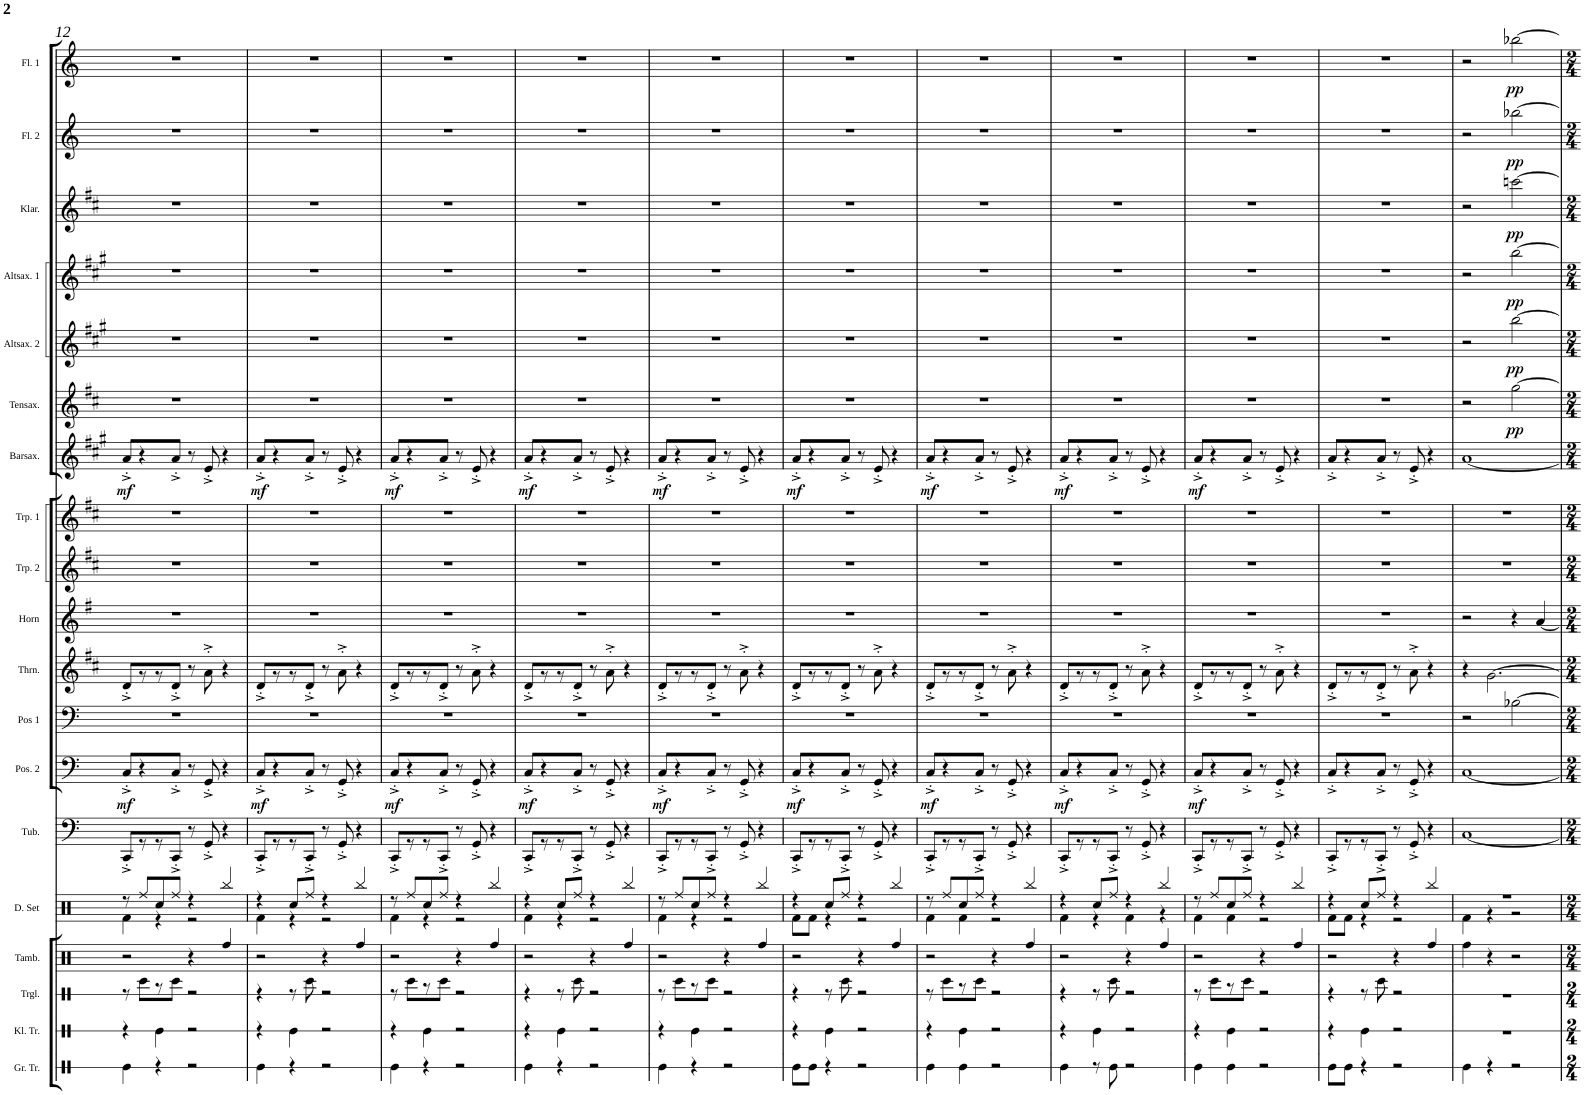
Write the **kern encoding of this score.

**kern	**kern	**kern	**kern	**kern	**kern	**kern	**dynam	**kern	**kern	**kern	**kern	**kern	**kern	**dynam	**kern	**dynam	**kern	**dynam	**kern	**dynam	**kern	**dynam	**kern	**dynam	**kern	**dynam
*part19	*part18	*part17	*part16	*part15	*part14	*part13	*part13	*part12	*part11	*part10	*part9	*part8	*part7	*part7	*part6	*part6	*part5	*part5	*part4	*part4	*part3	*part3	*part2	*part2	*part1	*part1
*staff19	*staff18	*staff17	*staff16	*staff15	*staff14	*staff13	*staff13	*staff12	*staff11	*staff10	*staff9	*staff8	*staff7	*staff7	*staff6	*staff6	*staff5	*staff5	*staff4	*staff4	*staff3	*staff3	*staff2	*staff2	*staff1	*staff1
*I"Große Trommel	*I"Kleine Trommel	*I"Triangel	*I"Tambourine	*I"Drumset	*I"Tuba	*I"Posaune 2	*	*I"Posaune 1	*I"Tenorhorn	*I"Horn	*I"Trompete 2	*I"Trompete 1	*I"Baritonsaxophon	*	*I"Tenorsaxophon	*	*I"Altsaxophon 2	*	*I"Altsaxophon 1	*	*I"Klarinette	*	*I"Flöte 2	*	*I"Flöte 1	*
*I'Gr. Tr.	*I'Kl. Tr.	*I'Trgl.	*I'Tamb.	*I'D. Set	*I'Tub.	*I'Pos. 2	*	*I'Pos 1	*I'Thrn.	*I'Horn	*I'Trp. 2	*I'Trp. 1	*I'Barsax.	*	*I'Tensax.	*	*I'Altsax. 2	*	*I'Altsax. 1	*	*I'Klar.	*	*I'Fl. 2	*	*I'Fl. 1	*
!!LO:PB:g=z
*clefX	*clefX	*clefX	*clefX	*clefX	*clefF4	*clefF4	*	*clefF4	*clefG2	*clefG2	*clefG2	*clefG2	*clefG2	*	*clefG2	*	*clefG2	*	*clefG2	*	*clefG2	*	*clefG2	*	*clefG2	*
*	*	*	*	*	*	*	*	*	*Trd8c14	*Trd4c7	*Trd1c2	*Trd1c2	*Trd12c21	*	*Trd8c14	*	*Trd5c9	*	*Trd5c9	*	*Trd1c2	*	*	*	*	*
*k[]	*k[]	*k[]	*k[]	*k[]	*k[]	*k[]	*	*k[]	*k[f#c#]	*k[f#]	*k[f#c#]	*k[f#c#]	*k[f#c#g#]	*	*k[f#c#]	*	*k[f#c#g#]	*	*k[f#c#g#]	*	*k[f#c#]	*	*k[]	*	*k[]	*
*M4/4	*M4/4	*M4/4	*M4/4	*M4/4	*M4/4	*M4/4	*	*M4/4	*M4/4	*M4/4	*M4/4	*M4/4	*M4/4	*	*M4/4	*	*M4/4	*	*M4/4	*	*M4/4	*	*M4/4	*	*M4/4	*
=12	=12	=12	=12	=12	=12	=12	=12	=12	=12	=12	=12	=12	=12	=12	=12	=12	=12	=12	=12	=12	=12	=12	=12	=12	=12	=12
*	*	*	*	*^	*	*	*	*	*	*	*	*	*	*	*	*	*	*	*	*	*	*	*	*	*	*
!	!	!	!	!	!	!	!	!LO:DY:b	!	!	!	!	!	!	!LO:DY:b	!	!	!	!	!	!	!	!	!	!	!	!
4Re\	4r	8r	2r	8r	4Rf\	8CC^<'</L	8C^<'</	mf	1r	8d^<'</L	1r	1r	1r	8a^<'</	mf	1r	.	1r	.	1r	.	1r	.	1r	.	1r	.
.	.	8R\L	.	8Rff/L	.	8r	4r	.	.	8r	.	.	.	4r	.	.	.	.	.	.	.	.	.	.	.	.	.
4r	4Re\	8r	.	8Rcc/	4r	8r	.	.	.	8r	.	.	.	.	.	.	.	.	.	.	.	.	.	.	.	.	.
.	.	8R\J	.	8Rff/J	.	8CC^<'</J	8C^<'</	.	.	8d^<'</J	.	.	.	8a^<'</	.	.	.	.	.	.	.	.	.	.	.	.	.
2r	2r	2r	4r	4r	2r	8r	8r	.	.	8r	.	.	.	8r	.	.	.	.	.	.	.	.	.	.	.	.	.
.	.	.	.	.	.	8GG^<'</	8GG^<'</	.	.	8a^>'>\	.	.	.	8e^<'</	.	.	.	.	.	.	.	.	.	.	.	.	.
.	.	.	4Rff/	4Rbb/	.	4r	4r	.	.	4r	.	.	.	4r	.	.	.	.	.	.	.	.	.	.	.	.	.
=13	=13	=13	=13	=13	=13	=13	=13	=13	=13	=13	=13	=13	=13	=13	=13	=13	=13	=13	=13	=13	=13	=13	=13	=13	=13	=13	=13
!	!	!	!	!	!	!	!	!LO:DY:b	!	!	!	!	!	!	!LO:DY:b	!	!	!	!	!	!	!	!	!	!	!	!
4Re\	4r	4r	2r	4r	4Rf\	8CC^<'</L	8C^<'</	mf	1r	8d^<'</L	1r	1r	1r	8a^<'</	mf	1r	.	1r	.	1r	.	1r	.	1r	.	1r	.
.	.	.	.	.	.	8r	4r	.	.	8r	.	.	.	4r	.	.	.	.	.	.	.	.	.	.	.	.	.
4r	4Re\	8r	.	8Rcc/L	4r	8r	.	.	.	8r	.	.	.	.	.	.	.	.	.	.	.	.	.	.	.	.	.
.	.	8R\	.	8Rff/J	.	8CC^<'</J	8C^<'</	.	.	8d^<'</J	.	.	.	8a^<'</	.	.	.	.	.	.	.	.	.	.	.	.	.
2r	2r	2r	4r	4r	2r	8r	8r	.	.	8r	.	.	.	8r	.	.	.	.	.	.	.	.	.	.	.	.	.
.	.	.	.	.	.	8GG^<'</	8GG^<'</	.	.	8a^>'>\	.	.	.	8e^<'</	.	.	.	.	.	.	.	.	.	.	.	.	.
.	.	.	4Rff/	4Rbb/	.	4r	4r	.	.	4r	.	.	.	4r	.	.	.	.	.	.	.	.	.	.	.	.	.
=14	=14	=14	=14	=14	=14	=14	=14	=14	=14	=14	=14	=14	=14	=14	=14	=14	=14	=14	=14	=14	=14	=14	=14	=14	=14	=14	=14
!	!	!	!	!	!	!	!	!LO:DY:b	!	!	!	!	!	!	!LO:DY:b	!	!	!	!	!	!	!	!	!	!	!	!
4Re\	4r	8r	2r	8r	4Rf\	8CC^<'</L	8C^<'</	mf	1r	8d^<'</L	1r	1r	1r	8a^<'</	mf	1r	.	1r	.	1r	.	1r	.	1r	.	1r	.
.	.	8R\L	.	8Rff/L	.	8r	4r	.	.	8r	.	.	.	4r	.	.	.	.	.	.	.	.	.	.	.	.	.
4r	4Re\	8r	.	8Rcc/	4r	8r	.	.	.	8r	.	.	.	.	.	.	.	.	.	.	.	.	.	.	.	.	.
.	.	8R\J	.	8Rff/J	.	8CC^<'</J	8C^<'</	.	.	8d^<'</J	.	.	.	8a^<'</	.	.	.	.	.	.	.	.	.	.	.	.	.
2r	2r	2r	4r	4r	2r	8r	8r	.	.	8r	.	.	.	8r	.	.	.	.	.	.	.	.	.	.	.	.	.
.	.	.	.	.	.	8GG^<'</	8GG^<'</	.	.	8a^>'>\	.	.	.	8e^<'</	.	.	.	.	.	.	.	.	.	.	.	.	.
.	.	.	4Rff/	4Rbb/	.	4r	4r	.	.	4r	.	.	.	4r	.	.	.	.	.	.	.	.	.	.	.	.	.
=15	=15	=15	=15	=15	=15	=15	=15	=15	=15	=15	=15	=15	=15	=15	=15	=15	=15	=15	=15	=15	=15	=15	=15	=15	=15	=15	=15
!	!	!	!	!	!	!	!	!LO:DY:b	!	!	!	!	!	!	!LO:DY:b	!	!	!	!	!	!	!	!	!	!	!	!
4Re\	4r	4r	2r	4r	4Rf\	8CC^<'</L	8C^<'</	mf	1r	8d^<'</L	1r	1r	1r	8a^<'</	mf	1r	.	1r	.	1r	.	1r	.	1r	.	1r	.
.	.	.	.	.	.	8r	4r	.	.	8r	.	.	.	4r	.	.	.	.	.	.	.	.	.	.	.	.	.
4r	4Re\	8r	.	8Rcc/L	4r	8r	.	.	.	8r	.	.	.	.	.	.	.	.	.	.	.	.	.	.	.	.	.
.	.	8R\	.	8Rff/J	.	8CC^<'</J	8C^<'</	.	.	8d^<'</J	.	.	.	8a^<'</	.	.	.	.	.	.	.	.	.	.	.	.	.
2r	2r	2r	4r	4r	2r	8r	8r	.	.	8r	.	.	.	8r	.	.	.	.	.	.	.	.	.	.	.	.	.
.	.	.	.	.	.	8GG^<'</	8GG^<'</	.	.	8a^>'>\	.	.	.	8e^<'</	.	.	.	.	.	.	.	.	.	.	.	.	.
.	.	.	4Rff/	4Rbb/	.	4r	4r	.	.	4r	.	.	.	4r	.	.	.	.	.	.	.	.	.	.	.	.	.
=16	=16	=16	=16	=16	=16	=16	=16	=16	=16	=16	=16	=16	=16	=16	=16	=16	=16	=16	=16	=16	=16	=16	=16	=16	=16	=16	=16
!	!	!	!	!	!	!	!	!LO:DY:b	!	!	!	!	!	!	!LO:DY:b	!	!	!	!	!	!	!	!	!	!	!	!
4Re\	4r	8r	2r	8r	4Rf\	8CC^<'</L	8C^<'</	mf	1r	8d^<'</L	1r	1r	1r	8a^<'</	mf	1r	.	1r	.	1r	.	1r	.	1r	.	1r	.
.	.	8R\L	.	8Rff/L	.	8r	4r	.	.	8r	.	.	.	4r	.	.	.	.	.	.	.	.	.	.	.	.	.
4r	4Re\	8r	.	8Rcc/	4r	8r	.	.	.	8r	.	.	.	.	.	.	.	.	.	.	.	.	.	.	.	.	.
.	.	8R\J	.	8Rff/J	.	8CC^<'</J	8C^<'</	.	.	8d^<'</J	.	.	.	8a^<'</	.	.	.	.	.	.	.	.	.	.	.	.	.
2r	2r	2r	4r	4r	2r	8r	8r	.	.	8r	.	.	.	8r	.	.	.	.	.	.	.	.	.	.	.	.	.
.	.	.	.	.	.	8GG^<'</	8GG^<'</	.	.	8a^>'>\	.	.	.	8e^<'</	.	.	.	.	.	.	.	.	.	.	.	.	.
.	.	.	4Rff/	4Rbb/	.	4r	4r	.	.	4r	.	.	.	4r	.	.	.	.	.	.	.	.	.	.	.	.	.
=17	=17	=17	=17	=17	=17	=17	=17	=17	=17	=17	=17	=17	=17	=17	=17	=17	=17	=17	=17	=17	=17	=17	=17	=17	=17	=17	=17
!	!	!	!	!	!	!	!	!LO:DY:b	!	!	!	!	!	!	!LO:DY:b	!	!	!	!	!	!	!	!	!	!	!	!
8Re\L	4r	4r	2r	4r	8Rf\L	8CC^<'</L	8C^<'</	mf	1r	8d^<'</L	1r	1r	1r	8a^<'</	mf	1r	.	1r	.	1r	.	1r	.	1r	.	1r	.
8Re\J	.	.	.	.	8Rf\J	8r	4r	.	.	8r	.	.	.	4r	.	.	.	.	.	.	.	.	.	.	.	.	.
4r	4Re\	8r	.	8Rcc/L	4r	8r	.	.	.	8r	.	.	.	.	.	.	.	.	.	.	.	.	.	.	.	.	.
.	.	8R\	.	8Rff/J	.	8CC^<'</J	8C^<'</	.	.	8d^<'</J	.	.	.	8a^<'</	.	.	.	.	.	.	.	.	.	.	.	.	.
2r	2r	2r	4r	4r	2r	8r	8r	.	.	8r	.	.	.	8r	.	.	.	.	.	.	.	.	.	.	.	.	.
.	.	.	.	.	.	8GG^<'</	8GG^<'</	.	.	8a^>'>\	.	.	.	8e^<'</	.	.	.	.	.	.	.	.	.	.	.	.	.
.	.	.	4Rff/	4Rbb/	.	4r	4r	.	.	4r	.	.	.	4r	.	.	.	.	.	.	.	.	.	.	.	.	.
=18	=18	=18	=18	=18	=18	=18	=18	=18	=18	=18	=18	=18	=18	=18	=18	=18	=18	=18	=18	=18	=18	=18	=18	=18	=18	=18	=18
!	!	!	!	!	!	!	!	!LO:DY:b	!	!	!	!	!	!	!LO:DY:b	!	!	!	!	!	!	!	!	!	!	!	!
4Re\	4r	8r	2r	8r	4Rf\	8CC^<'</L	8C^<'</	mf	1r	8d^<'</L	1r	1r	1r	8a^<'</	mf	1r	.	1r	.	1r	.	1r	.	1r	.	1r	.
.	.	8R\L	.	8Rff/L	.	8r	4r	.	.	8r	.	.	.	4r	.	.	.	.	.	.	.	.	.	.	.	.	.
4Re\	4Re\	8r	.	8Rcc/	4Rf\	8r	.	.	.	8r	.	.	.	.	.	.	.	.	.	.	.	.	.	.	.	.	.
.	.	8R\J	.	8Rff/J	.	8CC^<'</J	8C^<'</	.	.	8d^<'</J	.	.	.	8a^<'</	.	.	.	.	.	.	.	.	.	.	.	.	.
2r	2r	2r	4r	4r	2r	8r	8r	.	.	8r	.	.	.	8r	.	.	.	.	.	.	.	.	.	.	.	.	.
.	.	.	.	.	.	8GG^<'</	8GG^<'</	.	.	8a^>'>\	.	.	.	8e^<'</	.	.	.	.	.	.	.	.	.	.	.	.	.
.	.	.	4Rff/	4Rbb/	.	4r	4r	.	.	4r	.	.	.	4r	.	.	.	.	.	.	.	.	.	.	.	.	.
=19	=19	=19	=19	=19	=19	=19	=19	=19	=19	=19	=19	=19	=19	=19	=19	=19	=19	=19	=19	=19	=19	=19	=19	=19	=19	=19	=19
!	!	!	!	!	!	!	!	!LO:DY:b	!	!	!	!	!	!	!LO:DY:b	!	!	!	!	!	!	!	!	!	!	!	!
4Re\	4r	4r	2r	4r	4Rf\	8CC^<'</L	8C^<'</	mf	1r	8d^<'</L	1r	1r	1r	8a^<'</	mf	1r	.	1r	.	1r	.	1r	.	1r	.	1r	.
.	.	.	.	.	.	8r	4r	.	.	8r	.	.	.	4r	.	.	.	.	.	.	.	.	.	.	.	.	.
8r	4Re\	8r	.	8Rcc/L	4r	8r	.	.	.	8r	.	.	.	.	.	.	.	.	.	.	.	.	.	.	.	.	.
8Re\	.	8R\	.	8Rff/J	.	8CC^<'</J	8C^<'</	.	.	8d^<'</J	.	.	.	8a^<'</	.	.	.	.	.	.	.	.	.	.	.	.	.
2r	2r	2r	4r	4r	4Rf\	8r	8r	.	.	8r	.	.	.	8r	.	.	.	.	.	.	.	.	.	.	.	.	.
.	.	.	.	.	.	8GG^<'</	8GG^<'</	.	.	8a^>'>\	.	.	.	8e^<'</	.	.	.	.	.	.	.	.	.	.	.	.	.
.	.	.	4Rff/	4Rbb/	4r	4r	4r	.	.	4r	.	.	.	4r	.	.	.	.	.	.	.	.	.	.	.	.	.
=20	=20	=20	=20	=20	=20	=20	=20	=20	=20	=20	=20	=20	=20	=20	=20	=20	=20	=20	=20	=20	=20	=20	=20	=20	=20	=20	=20
!	!	!	!	!	!	!	!	!LO:DY:b	!	!	!	!	!	!	!LO:DY:b	!	!	!	!	!	!	!	!	!	!	!	!
4Re\	4r	8r	2r	8r	4Rf\	8CC^<'</L	8C^<'</	mf	1r	8d^<'</L	1r	1r	1r	8a^<'</	mf	1r	.	1r	.	1r	.	1r	.	1r	.	1r	.
.	.	8R\L	.	8Rff/L	.	8r	4r	.	.	8r	.	.	.	4r	.	.	.	.	.	.	.	.	.	.	.	.	.
4Re\	4Re\	8r	.	8Rcc/	4Rf\	8r	.	.	.	8r	.	.	.	.	.	.	.	.	.	.	.	.	.	.	.	.	.
.	.	8R\J	.	8Rff/J	.	8CC^<'</J	8C^<'</	.	.	8d^<'</J	.	.	.	8a^<'</	.	.	.	.	.	.	.	.	.	.	.	.	.
2r	2r	2r	4r	4r	2r	8r	8r	.	.	8r	.	.	.	8r	.	.	.	.	.	.	.	.	.	.	.	.	.
.	.	.	.	.	.	8GG^<'</	8GG^<'</	.	.	8a^>'>\	.	.	.	8e^<'</	.	.	.	.	.	.	.	.	.	.	.	.	.
.	.	.	4Rff/	4Rbb/	.	4r	4r	.	.	4r	.	.	.	4r	.	.	.	.	.	.	.	.	.	.	.	.	.
=21	=21	=21	=21	=21	=21	=21	=21	=21	=21	=21	=21	=21	=21	=21	=21	=21	=21	=21	=21	=21	=21	=21	=21	=21	=21	=21	=21
8Re\L	4r	4r	2r	4r	8Rf\L	8CC^<'</L	8C^<'</	.	1r	8d^<'</L	1r	1r	1r	8a^<'</	.	1r	.	1r	.	1r	.	1r	.	1r	.	1r	.
8Re\J	.	.	.	.	8Rf\J	8r	4r	.	.	8r	.	.	.	4r	.	.	.	.	.	.	.	.	.	.	.	.	.
4r	4Re\	8r	.	8Rcc/L	4r	8r	.	.	.	8r	.	.	.	.	.	.	.	.	.	.	.	.	.	.	.	.	.
.	.	8R\	.	8Rff/J	.	8CC^<'</J	8C^<'</	.	.	8d^<'</J	.	.	.	8a^<'</	.	.	.	.	.	.	.	.	.	.	.	.	.
2r	2r	2r	4r	4r	2r	8r	8r	.	.	8r	.	.	.	8r	.	.	.	.	.	.	.	.	.	.	.	.	.
.	.	.	.	.	.	8GG^<'</	8GG^<'</	.	.	8a^>'>\	.	.	.	8e^<'</	.	.	.	.	.	.	.	.	.	.	.	.	.
.	.	.	4Rff/	4Rbb/	.	4r	4r	.	.	4r	.	.	.	4r	.	.	.	.	.	.	.	.	.	.	.	.	.
=22	=22	=22	=22	=22	=22	=22	=22	=22	=22	=22	=22	=22	=22	=22	=22	=22	=22	=22	=22	=22	=22	=22	=22	=22	=22	=22	=22
4Re\	1r	1r	4Rff\	1r	4Rf\	[1C	[1C	.	2r	4r	2r	1r	1r	[1a	.	2r	.	2r	.	2r	.	2r	.	2r	.	2r	.
4r	.	.	4r	.	4r	.	.	.	.	[2.g\	.	.	.	.	.	.	.	.	.	.	.	.	.	.	.	.	.
!	!	!	!	!	!	!	!	!	!	!	!	!	!	!	!	!	!LO:DY:b	!	!LO:DY:b	!	!LO:DY:b	!	!LO:DY:b	!	!LO:DY:b	!	!LO:DY:b
2r	.	.	2r	.	2r	.	.	.	[2B-X\	.	4r	.	.	.	.	[2gg\	pp	[2bb\	pp	[2bb\	pp	[2cccn\	pp	[2bb-X\	pp	[2bb-X\	pp
.	.	.	.	.	.	.	.	.	.	.	[4a/	.	.	.	.	.	.	.	.	.	.	.	.	.	.	.	.
*	*	*	*	*v	*v	*	*	*	*	*	*	*	*	*	*	*	*	*	*	*	*	*	*	*	*	*	*
=	=	=	=	=	=	=	=	=	=	=	=	=	=	=	=	=	=	=	=	=	=	=	=	=	=	=
*-	*-	*-	*-	*-	*-	*-	*-	*-	*-	*-	*-	*-	*-	*-	*-	*-	*-	*-	*-	*-	*-	*-	*-	*-	*-	*-
